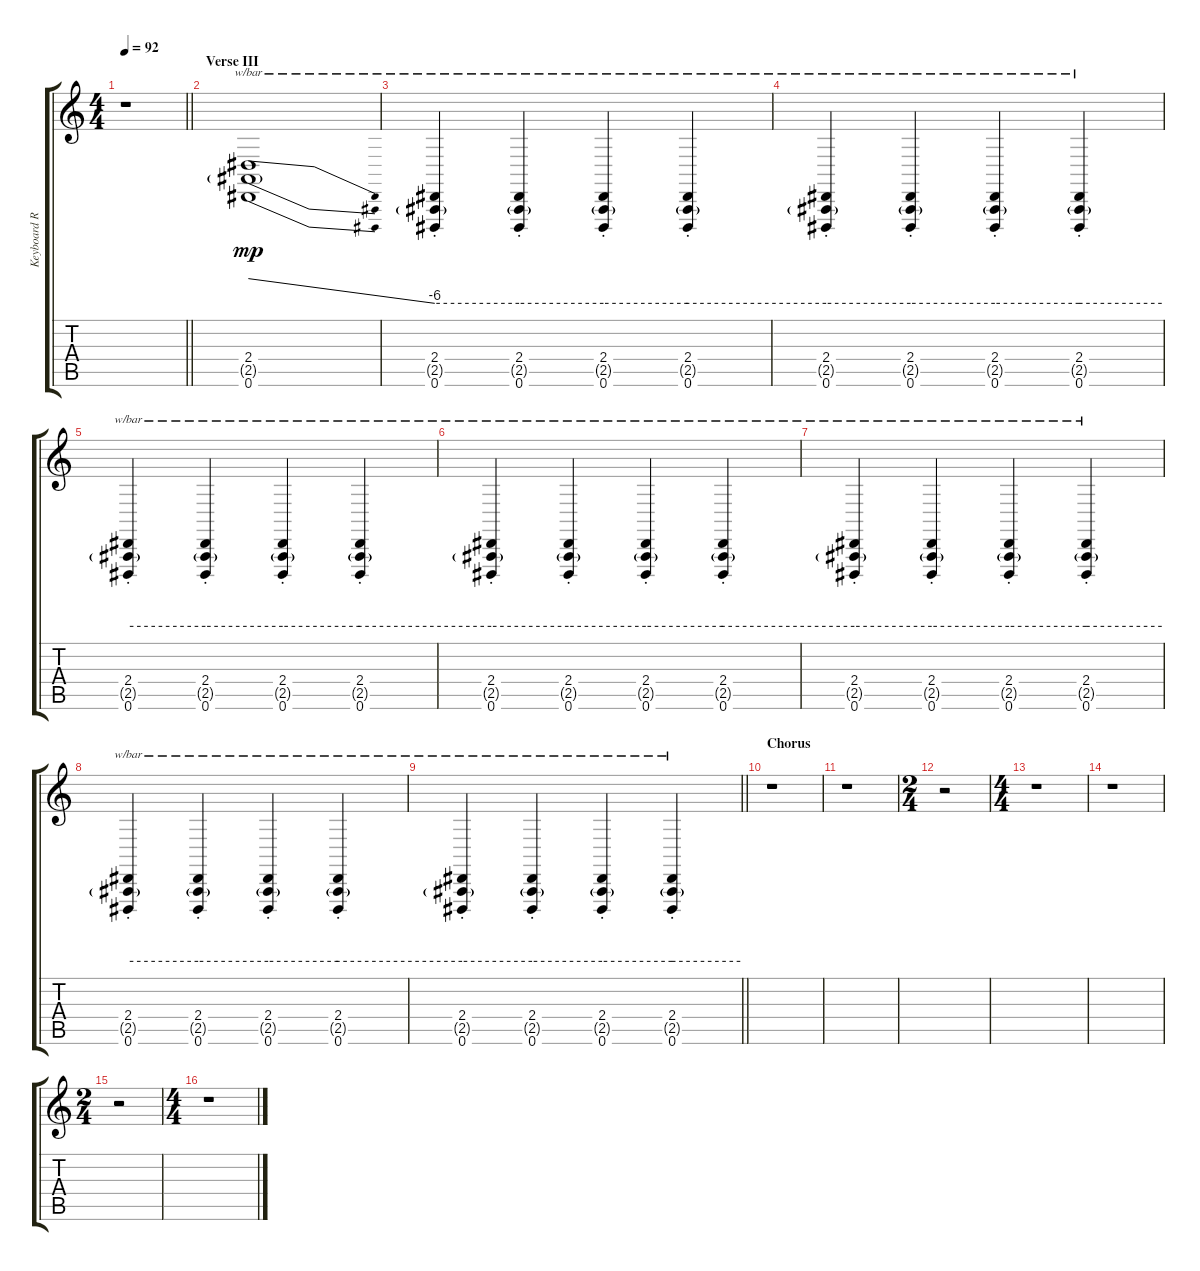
\track ("Keyboard Rythm III" "Keyboard R") {instrument pad2warm}
\staff {score tabs}
\tuning (Eb4 Bb3 Gb3 Db3 Ab2 Eb2) {hide}
\ts (4 4)
\tempo 92
\clef g2
\barLineRight lightlight
\ks c
r.1{dy mp} |
\section ("" "Verse III")
(2.4 2.5{g} 0.6).1{tbe (dive default 0 0 60 -24) volume 10 balance 8 instrument pad2warm} |
(2.4{st} 2.5{g st} 0.6{st}).4{tbe (hold default 0 -24 60 -24) volume 7} (2.4{st} 2.5{g st} 0.6{st}).4{tbe (hold default 0 -24 60 -24)} (2.4{st} 2.5{g st} 0.6{st}).4{tbe (hold default 0 -24 60 -24)} (2.4{st} 2.5{g st} 0.6{st}).4{tbe (hold default 0 -24 60 -24)} |
(2.4{st} 2.5{g st} 0.6{st}).4{tbe (hold default 0 -24 60 -24)} (2.4{st} 2.5{g st} 0.6{st}).4{tbe (hold default 0 -24 60 -24)} (2.4{st} 2.5{g st} 0.6{st}).4{tbe (hold default 0 -24 60 -24)} (2.4{st} 2.5{g st} 0.6{st}).4{tbe (hold default 0 -24 60 -24)} |
(2.4{st} 2.5{g st} 0.6{st}).4{tbe (hold default 0 -24 60 -24)} (2.4{st} 2.5{g st} 0.6{st}).4{tbe (hold default 0 -24 60 -24)} (2.4{st} 2.5{g st} 0.6{st}).4{tbe (hold default 0 -24 60 -24)} (2.4{st} 2.5{g st} 0.6{st}).4{tbe (hold default 0 -24 60 -24)} |
(2.4{st} 2.5{g st} 0.6{st}).4{tbe (hold default 0 -24 60 -24)} (2.4{st} 2.5{g st} 0.6{st}).4{tbe (hold default 0 -24 60 -24)} (2.4{st} 2.5{g st} 0.6{st}).4{tbe (hold default 0 -24 60 -24)} (2.4{st} 2.5{g st} 0.6{st}).4{tbe (hold default 0 -24 60 -24)} |
(2.4{st} 2.5{g st} 0.6{st}).4{tbe (hold default 0 -24 60 -24)} (2.4{st} 2.5{g st} 0.6{st}).4{tbe (hold default 0 -24 60 -24)} (2.4{st} 2.5{g st} 0.6{st}).4{tbe (hold default 0 -24 60 -24)} (2.4{st} 2.5{g st} 0.6{st}).4{tbe (hold default 0 -24 60 -24)} |
(2.4{st} 2.5{g st} 0.6{st}).4{tbe (hold default 0 -24 60 -24)} (2.4{st} 2.5{g st} 0.6{st}).4{tbe (hold default 0 -24 60 -24)} (2.4{st} 2.5{g st} 0.6{st}).4{tbe (hold default 0 -24 60 -24)} (2.4{st} 2.5{g st} 0.6{st}).4{tbe (hold default 0 -24 60 -24)} |
\barLineRight lightlight
(2.4{st} 2.5{g st} 0.6{st}).4{tbe (hold default 0 -24 60 -24)} (2.4{st} 2.5{g st} 0.6{st}).4{tbe (hold default 0 -24 60 -24)} (2.4{st} 2.5{g st} 0.6{st}).4{tbe (hold default 0 -24 60 -24)} (2.4{st} 2.5{g st} 0.6{st}).4{tbe (hold default 0 -24 60 -24)} |
\section ("" "Chorus")
r.1 |
r.1 |
\ts (2 4)
r.2 |
\ts (4 4)
r.1 |
r.1 |
\ts (2 4)
r.2 |
\ts (4 4)
r.1
